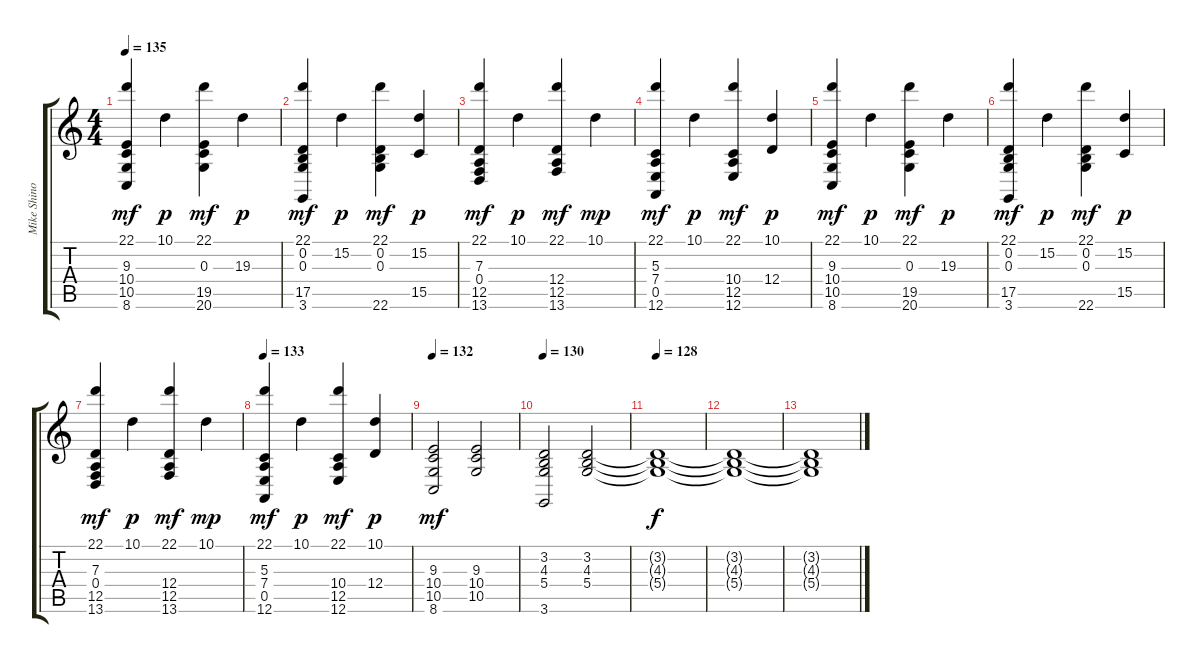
\track ("Mike Shinoda - Piano" "Mike Shino") {instrument brightacousticpiano}
\staff {score tabs}
\tuning (E4 B3 G3 D3 A2 E2) {hide}
\ts (4 4)
\tempo 135
\clef g2
\ks c
(22.1 9.3 10.4 10.5 8.6).4{dy mf} 10.1.4{dy p} (22.1 0.3 19.5 20.6).4{dy mf} 19.3.4{dy p} |
(22.1 0.2 0.3 17.5 3.6).4{dy mf} 15.2.4{dy p} (22.1 0.2 0.3 22.6).4{dy mf} (15.2 15.5).4{dy p} |
(22.1 7.3 0.4 12.5 13.6).4{dy mf} 10.1.4{dy p} (22.1 12.4 12.5 13.6).4{dy mf} 10.1.4{dy mp} |
(22.1 5.3 7.4 0.5 12.6).4{dy mf} 10.1.4{dy p} (22.1 10.4 12.5 12.6).4{dy mf} (10.1 12.4).4{dy p} |
(22.1 9.3 10.4 10.5 8.6).4{dy mf} 10.1.4{dy p} (22.1 0.3 19.5 20.6).4{dy mf} 19.3.4{dy p} |
(22.1 0.2 0.3 17.5 3.6).4{dy mf} 15.2.4{dy p} (22.1 0.2 0.3 22.6).4{dy mf} (15.2 15.5).4{dy p} |
(22.1 7.3 0.4 12.5 13.6).4{dy mf volume 15} 10.1.4{dy p volume 14} (22.1 12.4 12.5 13.6).4{dy mf volume 13} 10.1.4{dy mp volume 13} |
\tempo 133
(22.1 5.3 7.4 0.5 12.6).4{dy mf volume 12} 10.1.4{dy p volume 11} (22.1 10.4 12.5 12.6).4{dy mf volume 10} (10.1 12.4).4{dy p volume 10} |
\tempo 132
(9.3 10.4 10.5 8.6).2{dy mf volume 9} (9.3 10.4 10.5).2{volume 9} |
\tempo 130
(3.2 4.3 5.4 3.6).2{volume 10} (3.2 4.3 5.4).2{volume 10} |
\tempo 128
(3.2{t} 4.3{t} 5.4{t}).1{dy f} |
(3.2{t} 4.3{t} 5.4{t}).1 |
(3.2{t} 4.3{t} 5.4{t}).1
